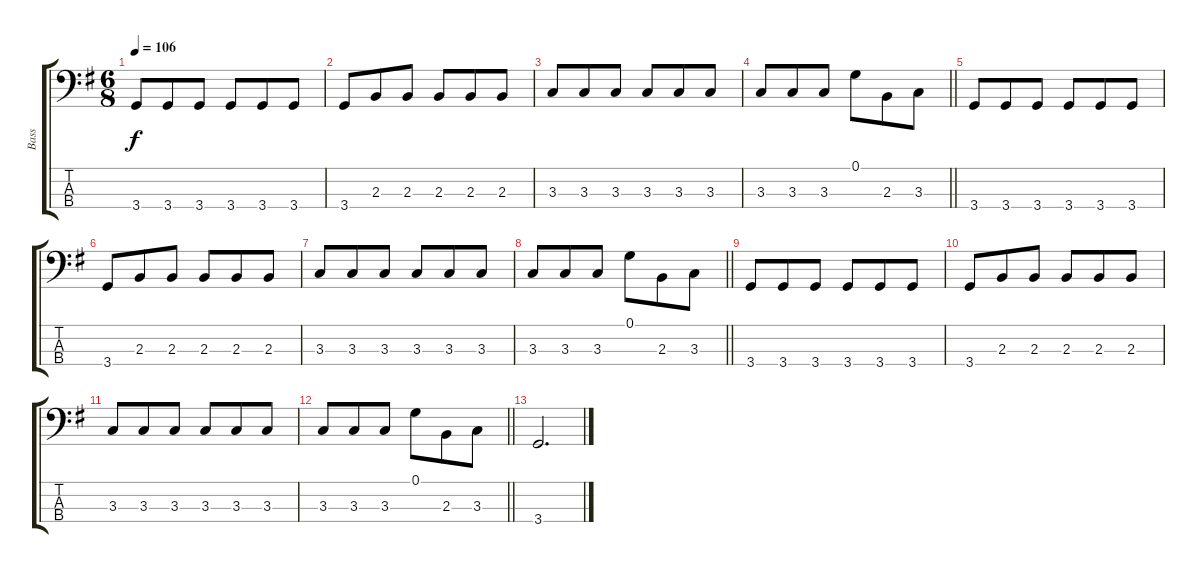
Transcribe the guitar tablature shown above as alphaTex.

\track ("Bass" "Bass") {instrument electricbassfinger}
\staff {score tabs}
\tuning (G2 D2 A1 E1) {hide}
\ts (6 8)
\tempo 106
\clef f4
\ks g
3.4.8{dy f} 3.4.8 3.4.8 3.4.8 3.4.8 3.4.8 |
3.4.8 2.3.8 2.3.8 2.3.8 2.3.8 2.3.8 |
3.3.8 3.3.8 3.3.8 3.3.8 3.3.8 3.3.8 |
\barLineRight lightlight
3.3.8 3.3.8 3.3.8 0.1.8 2.3.8 3.3.8 |
3.4.8 3.4.8 3.4.8 3.4.8 3.4.8 3.4.8 |
3.4.8 2.3.8 2.3.8 2.3.8 2.3.8 2.3.8 |
3.3.8 3.3.8 3.3.8 3.3.8 3.3.8 3.3.8 |
\barLineRight lightlight
3.3.8 3.3.8 3.3.8 0.1.8 2.3.8 3.3.8 |
3.4.8 3.4.8 3.4.8 3.4.8 3.4.8 3.4.8 |
3.4.8 2.3.8 2.3.8 2.3.8 2.3.8 2.3.8 |
3.3.8 3.3.8 3.3.8 3.3.8 3.3.8 3.3.8 |
\barLineRight lightlight
3.3.8 3.3.8 3.3.8 0.1.8 2.3.8 3.3.8 |
3.4.2{d}
